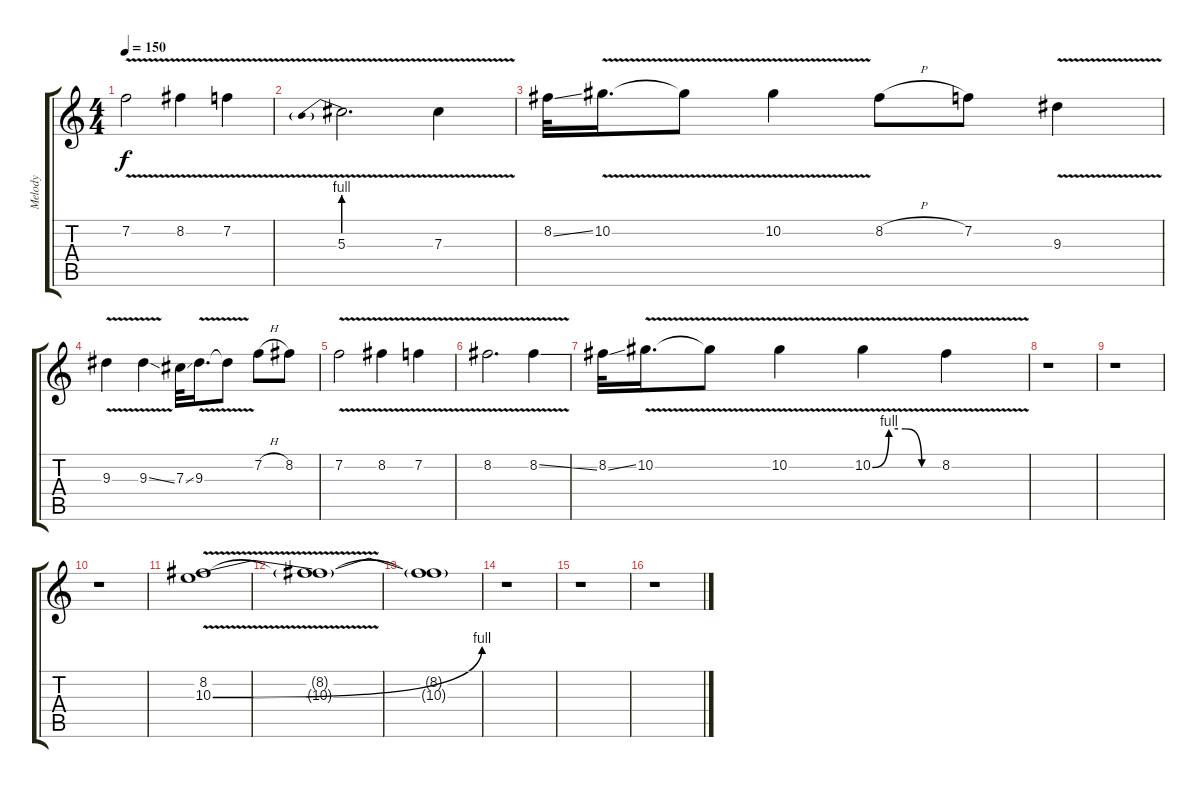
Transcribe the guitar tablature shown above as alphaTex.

\track ("Melody" "Melody") {instrument distortionguitar}
\staff {score tabs}
\tuning (Eb4 Bb3 Gb3 Db3 Ab2 Eb2) {hide}
\ts (4 4)
\tempo 150
\clef g2
\ks c
7.2{v}.2{dy f} 8.2{v}.4 7.2{v}.4 |
5.3{be (prebend 0 4 60 4) v}.2{d} 7.3{v}.4 |
8.2{ss}.32 10.2{v}.16{d} 10.2{t}.8 10.2{v}.4 8.2{h}.8 7.2.8 9.3{v}.4 |
9.3{v}.4 9.3{v ss}.4 7.3{ss}.32 9.3{v}.16{d} 9.3{t}.8 7.2{h}.8 8.2.8 |
7.2{v}.2 8.2{v}.4 7.2{v}.4 |
8.2{v}.2{d} 8.2{v ss}.4 |
8.2{ss}.32 10.2{v}.16{d} 10.2{t}.8 10.2{v}.4 10.2{be (custom 0 0 15 4 30 4 45 0 60 0) v}.4 8.2{v}.4 |
r.1 |
r.1 |
r.1 |
(8.2{v} 10.3{be (bend 0 0 60 4) v}).1 |
(8.2{t} 10.3{t}).1 |
(8.2{t} 10.3{t}).1 |
r.1 |
r.1 |
r.1
